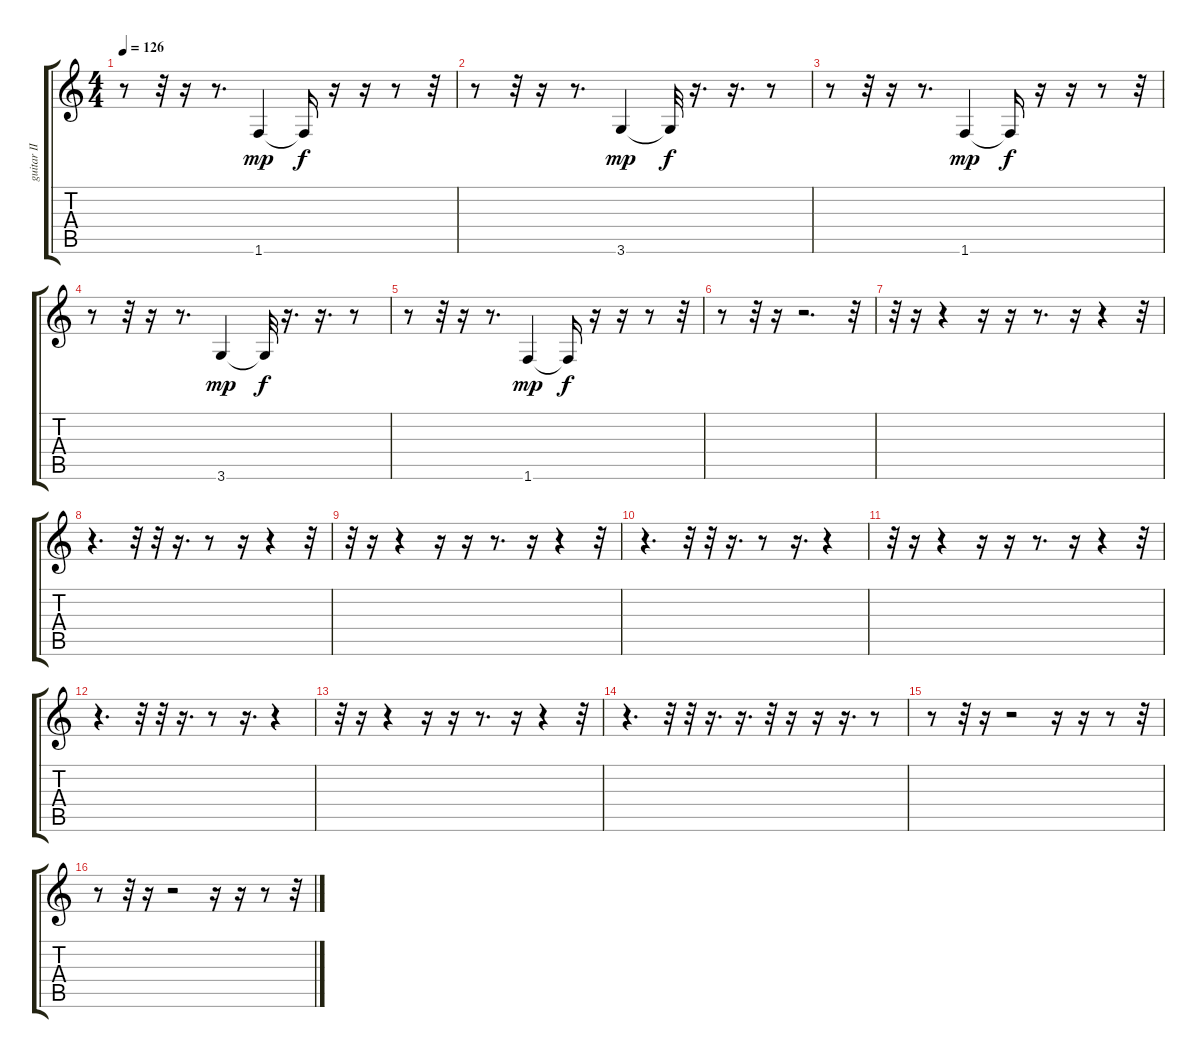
\track ("guitar II" "guitar II") {instrument distortionguitar}
\staff {score tabs}
\tuning (E4 B3 G3 D3 A2 E2) {hide}
\ts (4 4)
\tempo 126
\clef g2
\ks c
r.8{dy f} r.32 r.16 r.8{d} 1.6.4{dy mp} 1.6{t}.16{dy f} r.16 r.16 r.8 r.32 |
r.8 r.32 r.16 r.8{d} 3.6.4{dy mp} 3.6{t}.32{dy f} r.16{d} r.16{d} r.8 |
r.8 r.32 r.16 r.8{d} 1.6.4{dy mp} 1.6{t}.16{dy f} r.16 r.16 r.8 r.32 |
r.8 r.32 r.16 r.8{d} 3.6.4{dy mp} 3.6{t}.32{dy f} r.16{d} r.16{d} r.8 |
r.8 r.32 r.16 r.8{d} 1.6.4{dy mp} 1.6{t}.16{dy f} r.16 r.16 r.8 r.32 |
r.8 r.32 r.16 r.2{d} r.32 |
r.32 r.16 r.4 r.16 r.16 r.8{d} r.16 r.4 r.32 |
r.4{d} r.32 r.32 r.16{d} r.8 r.16 r.4 r.32 |
r.32 r.16 r.4 r.16 r.16 r.8{d} r.16 r.4 r.32 |
r.4{d} r.32 r.32 r.16{d} r.8 r.16{d} r.4 |
r.32 r.16 r.4 r.16 r.16 r.8{d} r.16 r.4 r.32 |
r.4{d} r.32 r.32 r.16{d} r.8 r.16{d} r.4 |
r.32 r.16 r.4 r.16 r.16 r.8{d} r.16 r.4 r.32 |
r.4{d} r.32 r.32 r.16{d} r.16{d} r.32 r.16 r.16 r.16{d} r.8 |
r.8 r.32 r.16 r.2 r.16 r.16 r.8 r.32 |
r.8 r.32 r.16 r.2 r.16 r.16 r.8 r.32
